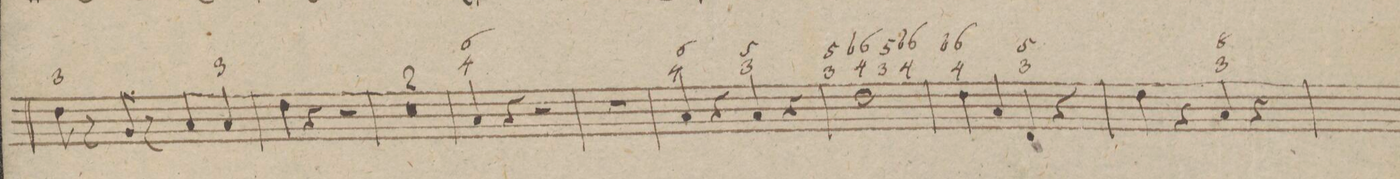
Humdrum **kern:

**kern	**fba	**dynam
*I"Organo	*	*
*clefF4	*	*
*k[b-]	*	*
*met(c|)	*	*
*M2/2	*	*
8F\	3	.
8r	.	.
8BB-/	.	.
8r	.	.
4C/	.	.
4C/	3	.
=16	=16	=16
4F\	.	.
4r	.	.
2r	.	.
=17	=17	=17
0r	.	.
=18	=18	=18
=19	=19	=19
4C/	6 4	.
4r	.	.
2r	.	.
=20	=20	=20
1r	.	.
=21	=21	=21
4C/	6 4	.
4r	.	.
4C/	5 3	.
4r	.	.
=22	=22	=22
1F\	5 3	.
.	6- 4	.
.	5 3	.
.	6- 4	.
=23	=23	=23
4F\	6- 4	.
4C/	.	.
4FF/	5 3	.
4r	.	.
=24	=24	=24
4F\	.	.
4r	.	.
4C/	8 3	.
4r	.	.
=25	=25	=25
*-	*-	*-
